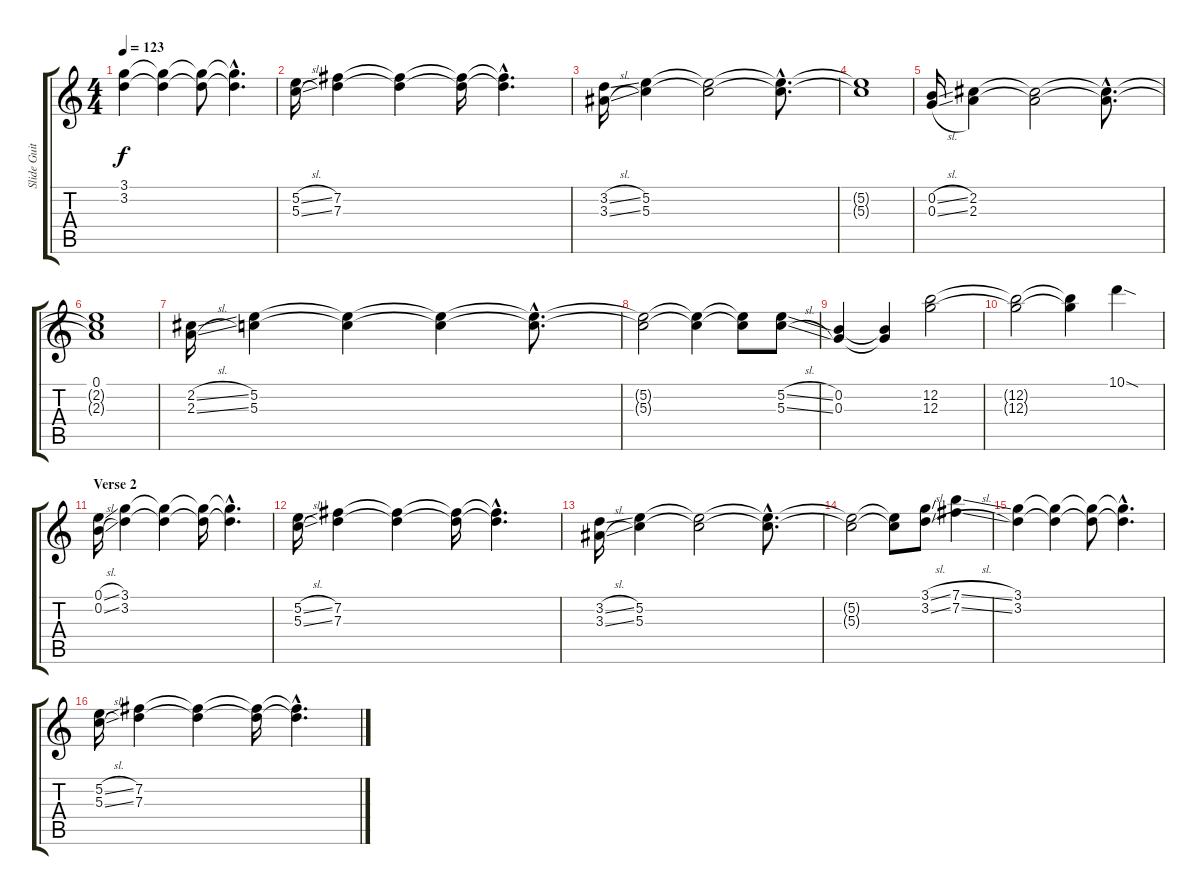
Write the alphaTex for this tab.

\track ("Slide Guitar" "Slide Guit") {instrument distortionguitar}
\staff {score tabs}
\tuning (E4 B3 G3 D3 A2 E2) {hide}
\ts (4 4)
\tempo 123
\clef g2
\ks c
(3.1 3.2).4{dy f} (3.1{t} 3.2{t}).4 (3.1{t} 3.2{t}).8 (3.1{hac t} 3.2{hac t}).4{d} |
(5.2{sl} 5.3{sl}).16 (7.2 7.3).4 (7.2{t} 7.3{t}).4 (7.2{t} 7.3{t}).16 (7.2{hac t} 7.3{hac t}).4{d} |
(3.2{sl} 3.3{sl}).16 (5.2 5.3).4 (5.2{t} 5.3{t}).2 (5.2{hac t} 5.3{hac t}).8{d} |
(5.2{t} 5.3{t}).1 |
(0.2{sl} 0.3{sl}).16 (2.2 2.3).4 (2.2{t} 2.3{t}).2 (2.2{hac t} 2.3{hac t}).8{d} |
(0.1 2.2{t} 2.3{t}).1 |
(2.2{sl} 2.3{sl}).16 (5.2 5.3).4 (5.2{t} 5.3{t}).4 (5.2{t} 5.3{t}).4 (5.2{hac t} 5.3{hac t}).8{d} |
(5.2{t} 5.3{t}).2 (5.2{t} 5.3{t}).4 (5.2{t} 5.3{t}).8 (5.2{sl} 5.3{sl}).8 |
(0.2 0.3).4 (0.2{t} 0.3{t}).4 (12.2 12.3).2 |
(12.2{t} 12.3{t}).2 (12.2{t} 12.3{t}).4 10.1{sod}.4 |
\section ("" "Verse 2")
(0.1{sl} 0.2{sl}).16 (3.1 3.2).4 (3.1{t} 3.2{t}).4 (3.1{t} 3.2{t}).16 (3.1{hac t} 3.2{hac t}).4{d} |
(5.2{sl} 5.3{sl}).16 (7.2 7.3).4 (7.2{t} 7.3{t}).4 (7.2{t} 7.3{t}).16 (7.2{hac t} 7.3{hac t}).4{d} |
(3.2{sl} 3.3{sl}).16 (5.2 5.3).4 (5.2{t} 5.3{t}).2 (5.2{hac t} 5.3{hac t}).8{d} |
(5.2{t} 5.3{t}).2 (5.2{t} 5.3{t}).8 (3.1{sl} 3.2{sl}).8 (7.1{sl} 7.2{sl}).4 |
(3.1 3.2).4 (3.1{t} 3.2{t}).4 (3.1{t} 3.2{t}).8 (3.1{hac t} 3.2{hac t}).4{d} |
(5.2{sl} 5.3{sl}).16 (7.2 7.3).4 (7.2{t} 7.3{t}).4 (7.2{t} 7.3{t}).16 (7.2{hac t} 7.3{hac t}).4{d}
